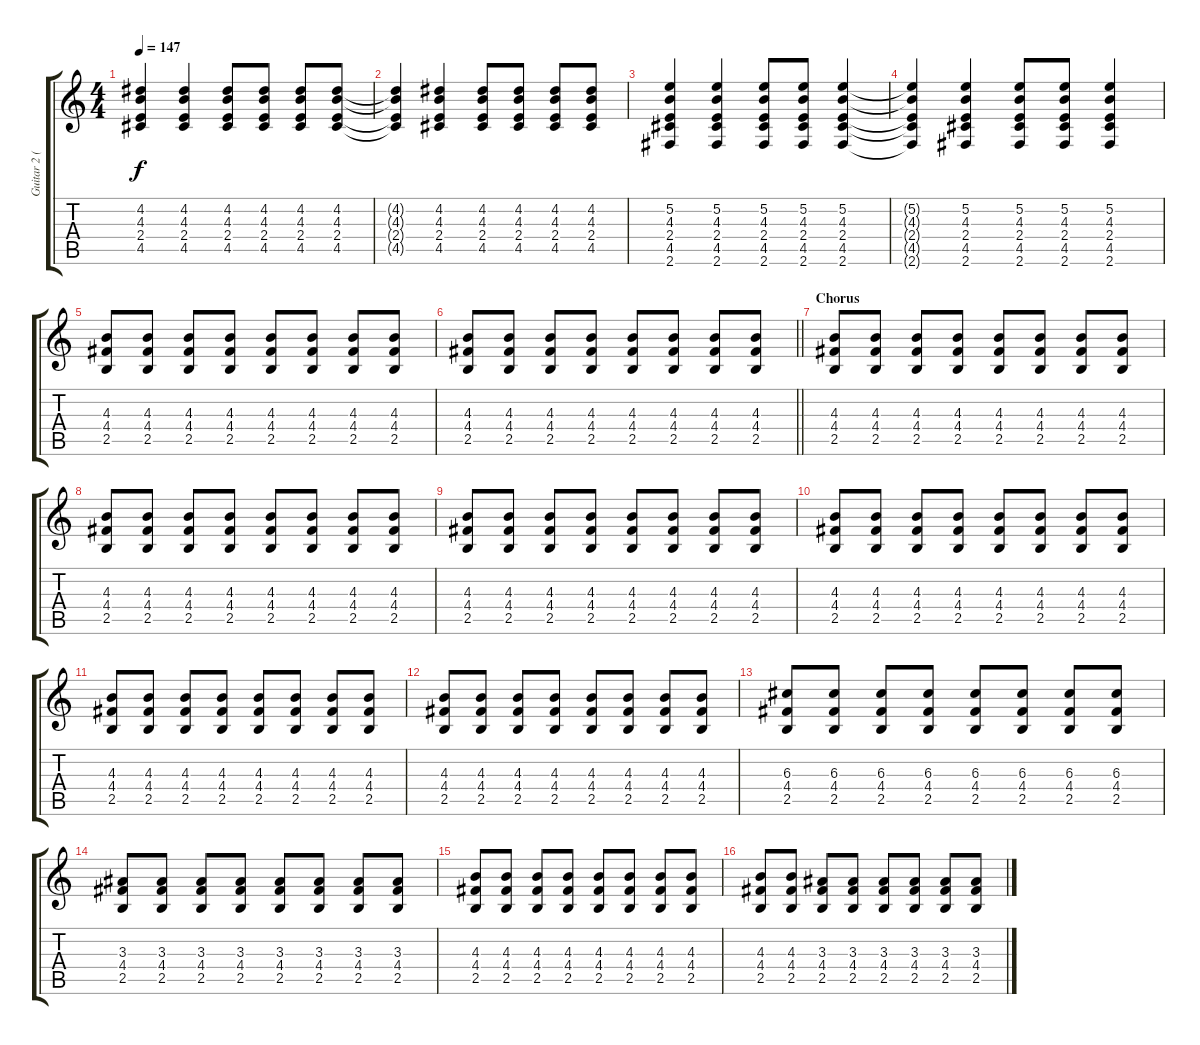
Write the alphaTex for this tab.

\track ("Guitar 2 (Gotou)" "Guitar 2 (") {instrument acousticguitarsteel}
\staff {score tabs}
\tuning (E4 B3 G3 D3 A2 E2) {hide}
\ts (4 4)
\tempo 147
\clef g2
\ks c
(4.2 4.3 2.4 4.5).4{dy f} (4.2 4.3 2.4 4.5).4 (4.2 4.3 2.4 4.5).8 (4.2 4.3 2.4 4.5).8 (4.2 4.3 2.4 4.5).8 (4.2 4.3 2.4 4.5).8 |
(4.2{t} 4.3{t} 2.4{t} 4.5{t}).4 (4.2 4.3 2.4 4.5).4 (4.2 4.3 2.4 4.5).8 (4.2 4.3 2.4 4.5).8 (4.2 4.3 2.4 4.5).8 (4.2 4.3 2.4 4.5).8 |
(5.2 4.3 2.4 4.5 2.6).4 (5.2 4.3 2.4 4.5 2.6).4 (5.2 4.3 2.4 4.5 2.6).8 (5.2 4.3 2.4 4.5 2.6).8 (5.2 4.3 2.4 4.5 2.6).4 |
(5.2{t} 4.3{t} 2.4{t} 4.5{t} 2.6{t}).4 (5.2 4.3 2.4 4.5 2.6).4 (5.2 4.3 2.4 4.5 2.6).8 (5.2 4.3 2.4 4.5 2.6).8 (5.2 4.3 2.4 4.5 2.6).4 |
(4.3 4.4 2.5).8{volume 11 instrument overdrivenguitar} (4.3 4.4 2.5).8 (4.3 4.4 2.5).8 (4.3 4.4 2.5).8 (4.3 4.4 2.5).8 (4.3 4.4 2.5).8 (4.3 4.4 2.5).8 (4.3 4.4 2.5).8 |
\barLineRight lightlight
(4.3 4.4 2.5).8 (4.3 4.4 2.5).8 (4.3 4.4 2.5).8 (4.3 4.4 2.5).8 (4.3 4.4 2.5).8 (4.3 4.4 2.5).8 (4.3 4.4 2.5).8 (4.3 4.4 2.5).8 |
\section ("" "Chorus")
(4.3 4.4 2.5).8 (4.3 4.4 2.5).8 (4.3 4.4 2.5).8 (4.3 4.4 2.5).8 (4.3 4.4 2.5).8 (4.3 4.4 2.5).8 (4.3 4.4 2.5).8 (4.3 4.4 2.5).8 |
(4.3 4.4 2.5).8 (4.3 4.4 2.5).8 (4.3 4.4 2.5).8 (4.3 4.4 2.5).8 (4.3 4.4 2.5).8 (4.3 4.4 2.5).8 (4.3 4.4 2.5).8 (4.3 4.4 2.5).8 |
(4.3 4.4 2.5).8 (4.3 4.4 2.5).8 (4.3 4.4 2.5).8 (4.3 4.4 2.5).8 (4.3 4.4 2.5).8 (4.3 4.4 2.5).8 (4.3 4.4 2.5).8 (4.3 4.4 2.5).8 |
(4.3 4.4 2.5).8 (4.3 4.4 2.5).8 (4.3 4.4 2.5).8 (4.3 4.4 2.5).8 (4.3 4.4 2.5).8 (4.3 4.4 2.5).8 (4.3 4.4 2.5).8 (4.3 4.4 2.5).8 |
(4.3 4.4 2.5).8 (4.3 4.4 2.5).8 (4.3 4.4 2.5).8 (4.3 4.4 2.5).8 (4.3 4.4 2.5).8 (4.3 4.4 2.5).8 (4.3 4.4 2.5).8 (4.3 4.4 2.5).8 |
(4.3 4.4 2.5).8 (4.3 4.4 2.5).8 (4.3 4.4 2.5).8 (4.3 4.4 2.5).8 (4.3 4.4 2.5).8 (4.3 4.4 2.5).8 (4.3 4.4 2.5).8 (4.3 4.4 2.5).8 |
(6.3 4.4 2.5).8 (6.3 4.4 2.5).8 (6.3 4.4 2.5).8 (6.3 4.4 2.5).8 (6.3 4.4 2.5).8 (6.3 4.4 2.5).8 (6.3 4.4 2.5).8 (6.3 4.4 2.5).8 |
(3.3 4.4 2.5).8 (3.3 4.4 2.5).8 (3.3 4.4 2.5).8 (3.3 4.4 2.5).8 (3.3 4.4 2.5).8 (3.3 4.4 2.5).8 (3.3 4.4 2.5).8 (3.3 4.4 2.5).8 |
(4.3 4.4 2.5).8 (4.3 4.4 2.5).8 (4.3 4.4 2.5).8 (4.3 4.4 2.5).8 (4.3 4.4 2.5).8 (4.3 4.4 2.5).8 (4.3 4.4 2.5).8 (4.3 4.4 2.5).8 |
(4.3 4.4 2.5).8 (4.3 4.4 2.5).8 (3.3 4.4 2.5).8 (3.3 4.4 2.5).8 (3.3 4.4 2.5).8 (3.3 4.4 2.5).8 (3.3 4.4 2.5).8 (3.3 4.4 2.5).8
